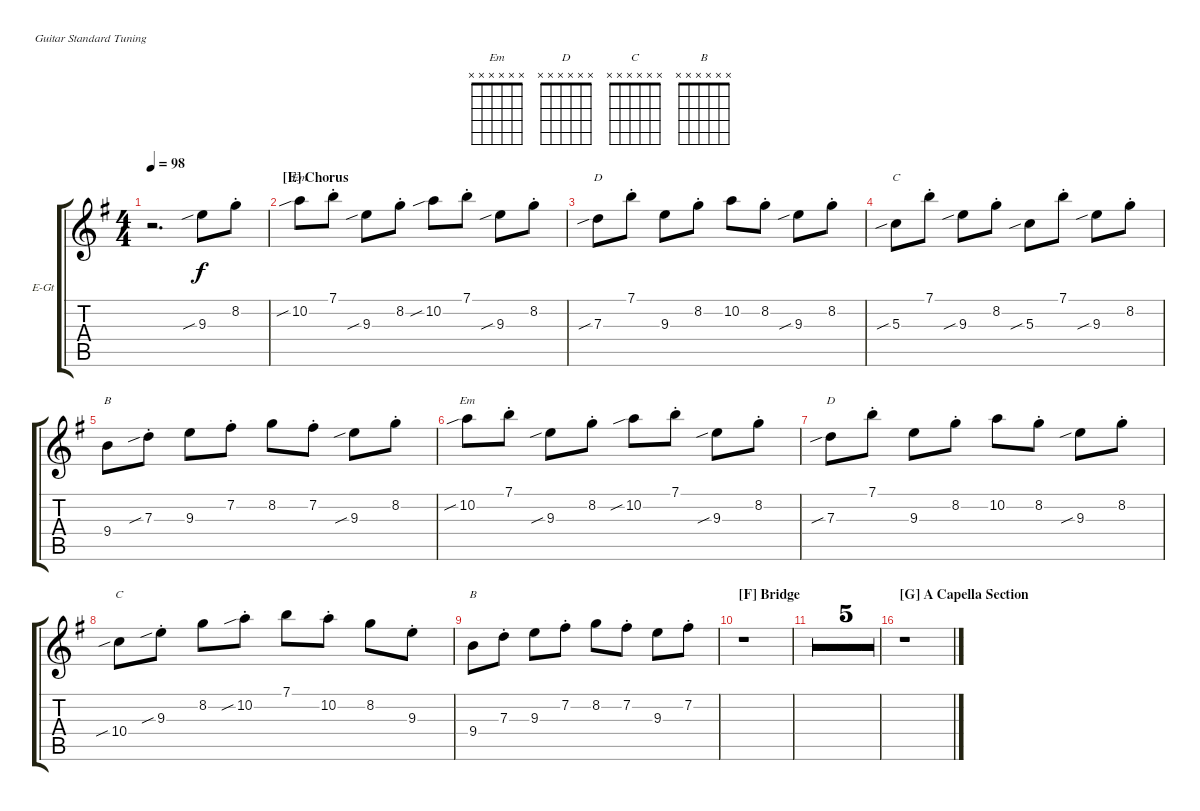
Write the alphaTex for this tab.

\defaultSystemsLayout 4
\bracketExtendMode groupsimilarinstruments
\firstSystemTrackNameOrientation horizontal
\otherSystemsTrackNameOrientation horizontal
\track ("Alex Turner" "E-Gt") {multiBarRest instrument distortionguitar}
\staff {score tabs}
\tuning (E4 B3 G3 D3 A2 E2)
\chord ("Em" x x x x x x)
\chord ("D" x x x x x x)
\chord ("C" x x x x x x)
\chord ("B" x x x x x x)
\ts (4 4)
\tempo 98
\clef g2
\ks g
r.2{d dy f} 9.3{sib}.8 8.2{st}.8 |
\section ("E" "Chorus")
10.2{sib}.8{ch "Em"} 7.1{st}.8 9.3{sib}.8 8.2{st}.8 10.2{sib}.8 7.1{st}.8 9.3{sib}.8 8.2{st}.8 |
7.3{sib}.8{ch "D"} 7.1{st}.8 9.3.8 8.2{st}.8 10.2.8 8.2{st}.8 9.3{sib}.8 8.2{st}.8 |
5.3{sib}.8{ch "C"} 7.1{st}.8 9.3{sib}.8 8.2{st}.8 5.3{sib}.8 7.1{st}.8 9.3{sib}.8 8.2{st}.8 |
9.4.8{ch "B"} 7.3{sib st}.8 9.3.8 7.2{st}.8 8.2.8 7.2{st}.8 9.3{sib}.8 8.2{st}.8 |
10.2{sib}.8{ch "Em"} 7.1{st}.8 9.3{sib}.8 8.2{st}.8 10.2{sib}.8 7.1{st}.8 9.3{sib}.8 8.2{st}.8 |
7.3{sib}.8{ch "D"} 7.1{st}.8 9.3.8 8.2{st}.8 10.2.8 8.2{st}.8 9.3{sib}.8 8.2{st}.8 |
10.4{sib}.8{ch "C"} 9.3{sib st}.8 8.2.8 10.2{sib st}.8 7.1.8 10.2{st}.8 8.2.8 9.3{st}.8 |
9.4.8{ch "B"} 7.3{st}.8 9.3.8 7.2{st}.8 8.2.8 7.2{st}.8 9.3.8 7.2{st}.8 |
\section ("F" "Bridge")
r.1 |
r.1 |
r.1 |
r.1 |
r.1 |
r.1 |
\section ("G" "A Capella Section")
r.1
